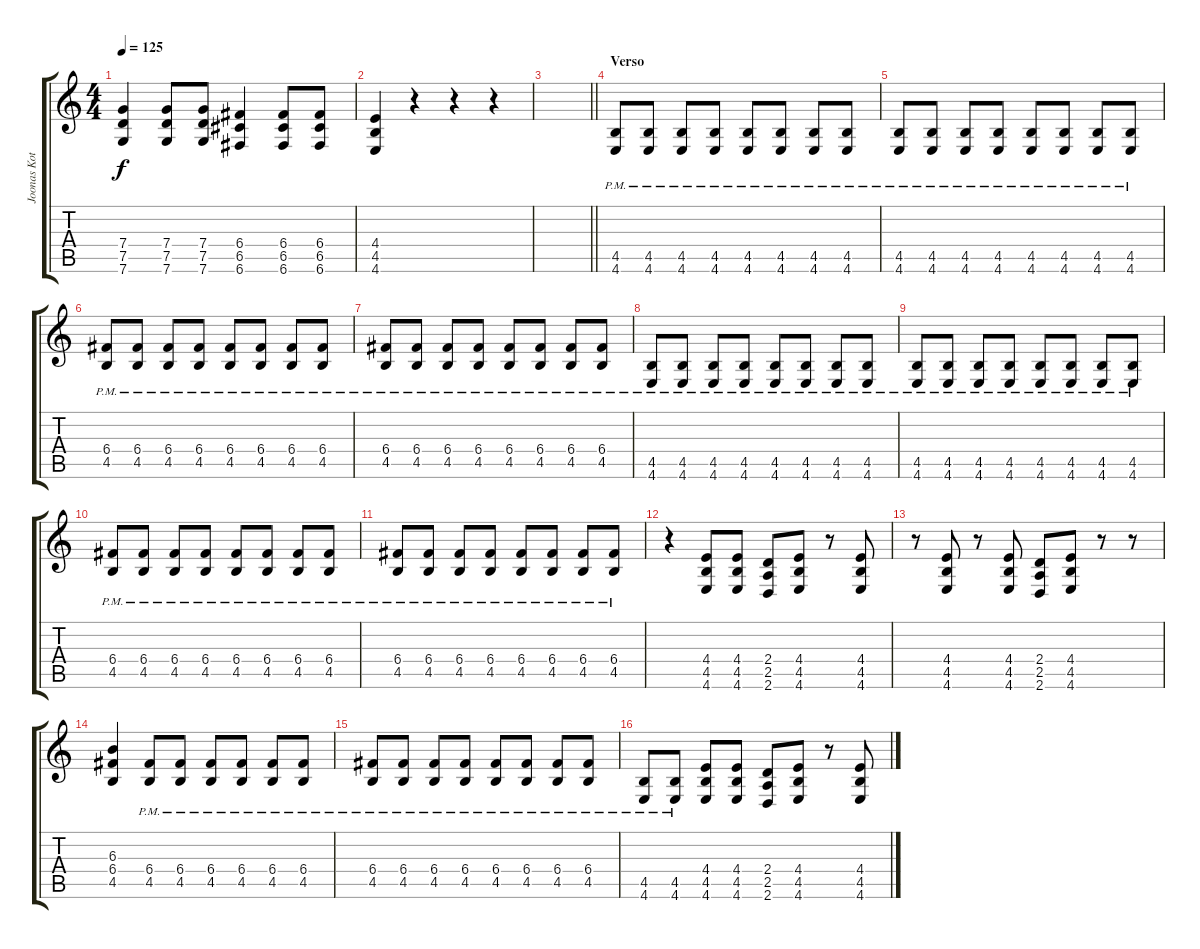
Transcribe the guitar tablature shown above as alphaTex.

\track ("Joonas Koto" "Joonas Kot") {instrument distortionguitar}
\staff {score tabs}
\tuning (D4 A3 F3 C3 G2 C2) {hide}
\ts (4 4)
\tempo 125
\clef g2
\ks c
(7.4 7.5 7.6).4{dy f} (7.4 7.5 7.6).8 (7.4 7.5 7.6).8 (6.4 6.5 6.6).4 (6.4 6.5 6.6).8 (6.4 6.5 6.6).8 |
(4.4 4.5 4.6).4 r.4 r.4 r.4 |
\barLineRight lightlight
|
\section ("" "Verso")
(4.5{pm} 4.6{pm}).8 (4.5{pm} 4.6{pm}).8 (4.5{pm} 4.6{pm}).8 (4.5{pm} 4.6{pm}).8 (4.5{pm} 4.6{pm}).8 (4.5{pm} 4.6{pm}).8 (4.5{pm} 4.6{pm}).8 (4.5{pm} 4.6{pm}).8 |
(4.5{pm} 4.6{pm}).8 (4.5{pm} 4.6{pm}).8 (4.5{pm} 4.6{pm}).8 (4.5{pm} 4.6{pm}).8 (4.5{pm} 4.6{pm}).8 (4.5{pm} 4.6{pm}).8 (4.5{pm} 4.6{pm}).8 (4.5{pm} 4.6{pm}).8 |
(6.4{pm} 4.5{pm}).8 (6.4{pm} 4.5{pm}).8 (6.4{pm} 4.5{pm}).8 (6.4{pm} 4.5{pm}).8 (6.4{pm} 4.5{pm}).8 (6.4{pm} 4.5{pm}).8 (6.4{pm} 4.5{pm}).8 (6.4{pm} 4.5{pm}).8 |
(6.4{pm} 4.5{pm}).8 (6.4{pm} 4.5{pm}).8 (6.4{pm} 4.5{pm}).8 (6.4{pm} 4.5{pm}).8 (6.4{pm} 4.5{pm}).8 (6.4{pm} 4.5{pm}).8 (6.4{pm} 4.5{pm}).8 (6.4{pm} 4.5{pm}).8 |
(4.5{pm} 4.6{pm}).8 (4.5{pm} 4.6{pm}).8 (4.5{pm} 4.6{pm}).8 (4.5{pm} 4.6{pm}).8 (4.5{pm} 4.6{pm}).8 (4.5{pm} 4.6{pm}).8 (4.5{pm} 4.6{pm}).8 (4.5{pm} 4.6{pm}).8 |
(4.5{pm} 4.6{pm}).8 (4.5{pm} 4.6{pm}).8 (4.5{pm} 4.6{pm}).8 (4.5{pm} 4.6{pm}).8 (4.5{pm} 4.6{pm}).8 (4.5{pm} 4.6{pm}).8 (4.5{pm} 4.6{pm}).8 (4.5{pm} 4.6{pm}).8 |
(6.4{pm} 4.5{pm}).8 (6.4{pm} 4.5{pm}).8 (6.4{pm} 4.5{pm}).8 (6.4{pm} 4.5{pm}).8 (6.4{pm} 4.5{pm}).8 (6.4{pm} 4.5{pm}).8 (6.4{pm} 4.5{pm}).8 (6.4{pm} 4.5{pm}).8 |
(6.4{pm} 4.5{pm}).8 (6.4{pm} 4.5{pm}).8 (6.4{pm} 4.5{pm}).8 (6.4{pm} 4.5{pm}).8 (6.4{pm} 4.5{pm}).8 (6.4{pm} 4.5{pm}).8 (6.4{pm} 4.5{pm}).8 (6.4{pm} 4.5{pm}).8 |
r.4 (4.4 4.5 4.6).8 (4.4 4.5 4.6).8 (2.4 2.5 2.6).8 (4.4 4.5 4.6).8 r.8 (4.4 4.5 4.6).8 |
r.8 (4.4 4.5 4.6).8 r.8 (4.4 4.5 4.6).8 (2.4 2.5 2.6).8 (4.4 4.5 4.6).8 r.8 r.8 |
(6.3 6.4 4.5).4 (6.4{pm} 4.5{pm}).8 (6.4{pm} 4.5{pm}).8 (6.4{pm} 4.5{pm}).8 (6.4{pm} 4.5{pm}).8 (6.4{pm} 4.5{pm}).8 (6.4{pm} 4.5{pm}).8 |
(6.4{pm} 4.5{pm}).8 (6.4{pm} 4.5{pm}).8 (6.4{pm} 4.5{pm}).8 (6.4{pm} 4.5{pm}).8 (6.4{pm} 4.5{pm}).8 (6.4{pm} 4.5{pm}).8 (6.4{pm} 4.5{pm}).8 (6.4{pm} 4.5{pm}).8 |
(4.5{pm} 4.6{pm}).8 (4.5{pm} 4.6{pm}).8 (4.4 4.5 4.6).8 (4.4 4.5 4.6).8 (2.4 2.5 2.6).8 (4.4 4.5 4.6).8 r.8 (4.4 4.5 4.6).8
